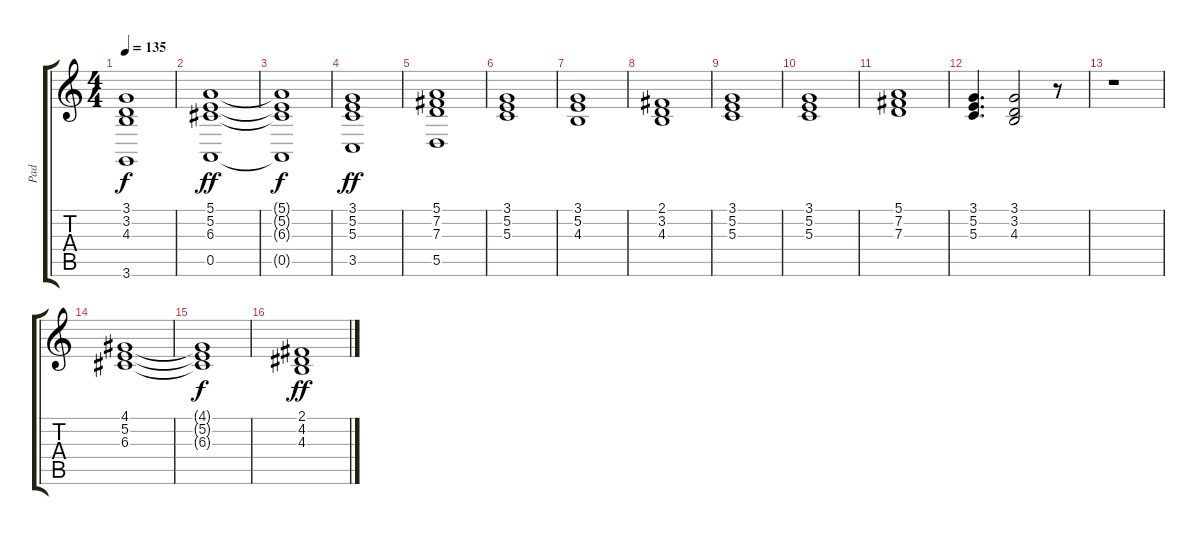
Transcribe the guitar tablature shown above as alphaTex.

\track ("Pad                                 " "Pad       ") {instrument synthstrings1}
\staff {score tabs}
\tuning (E4 B3 G3 D3 A2 E2) {hide}
\ts (4 4)
\tempo 135
\clef g2
\ks c
(3.1{t} 3.2{t} 4.3{t} 3.6{t}).1{dy f} |
(5.1 5.2 6.3 0.5).1{dy ff} |
(5.1{t} 5.2{t} 6.3{t} 0.5{t}).1{dy f} |
(3.1 5.2 5.3 3.5).1{dy ff} |
(5.1 7.2 7.3 5.5).1 |
(3.1 5.2 5.3).1 |
(3.1 5.2 4.3).1 |
(2.1 3.2 4.3).1 |
(3.1 5.2 5.3).1 |
(3.1 5.2 5.3).1 |
(5.1 7.2 7.3).1 |
(3.1 5.2 5.3).4{d} (3.1 3.2 4.3).2 r.8 |
r.1 |
(4.1 5.2 6.3).1 |
(4.1{t} 5.2{t} 6.3{t}).1{dy f} |
(2.1 4.2 4.3).1{dy ff}
